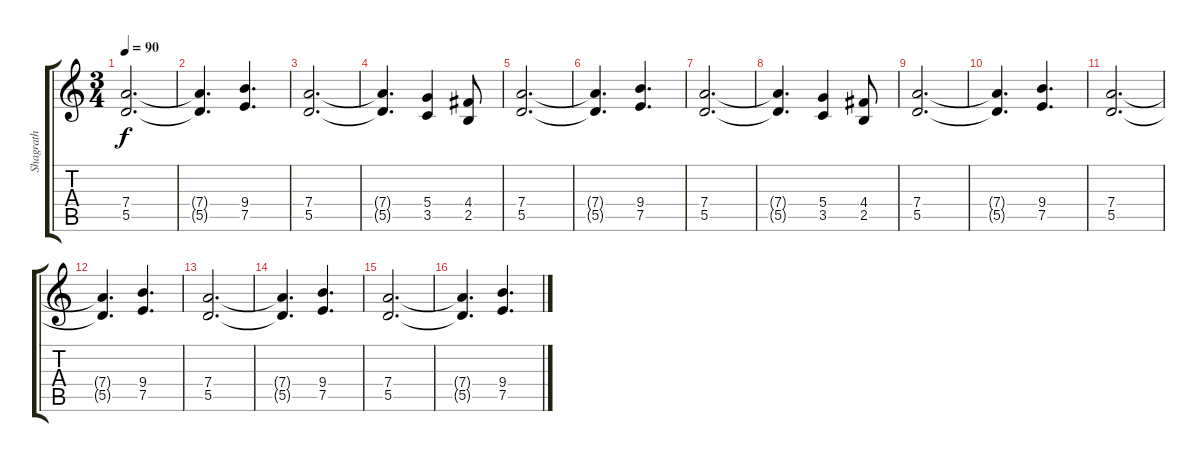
\track ("Shagrath" "Shagrath") {instrument distortionguitar}
\staff {score tabs}
\tuning (E4 B3 G3 D3 A2 E2) {hide}
\ts (3 4)
\tempo 90
\clef g2
\ks c
(7.4 5.5).2{d dy f} |
(7.4{t} 5.5{t}).4{d} (9.4 7.5).4{d} |
(7.4 5.5).2{d} |
(7.4{t} 5.5{t}).4{d} (5.4 3.5).4 (4.4 2.5).8 |
(7.4 5.5).2{d} |
(7.4{t} 5.5{t}).4{d} (9.4 7.5).4{d} |
(7.4 5.5).2{d} |
(7.4{t} 5.5{t}).4{d} (5.4 3.5).4 (4.4 2.5).8 |
(7.4 5.5).2{d} |
(7.4{t} 5.5{t}).4{d} (9.4 7.5).4{d} |
(7.4 5.5).2{d} |
(7.4{t} 5.5{t}).4{d} (9.4 7.5).4{d} |
(7.4 5.5).2{d} |
(7.4{t} 5.5{t}).4{d} (9.4 7.5).4{d} |
(7.4 5.5).2{d} |
(7.4{t} 5.5{t}).4{d} (9.4 7.5).4{d}
